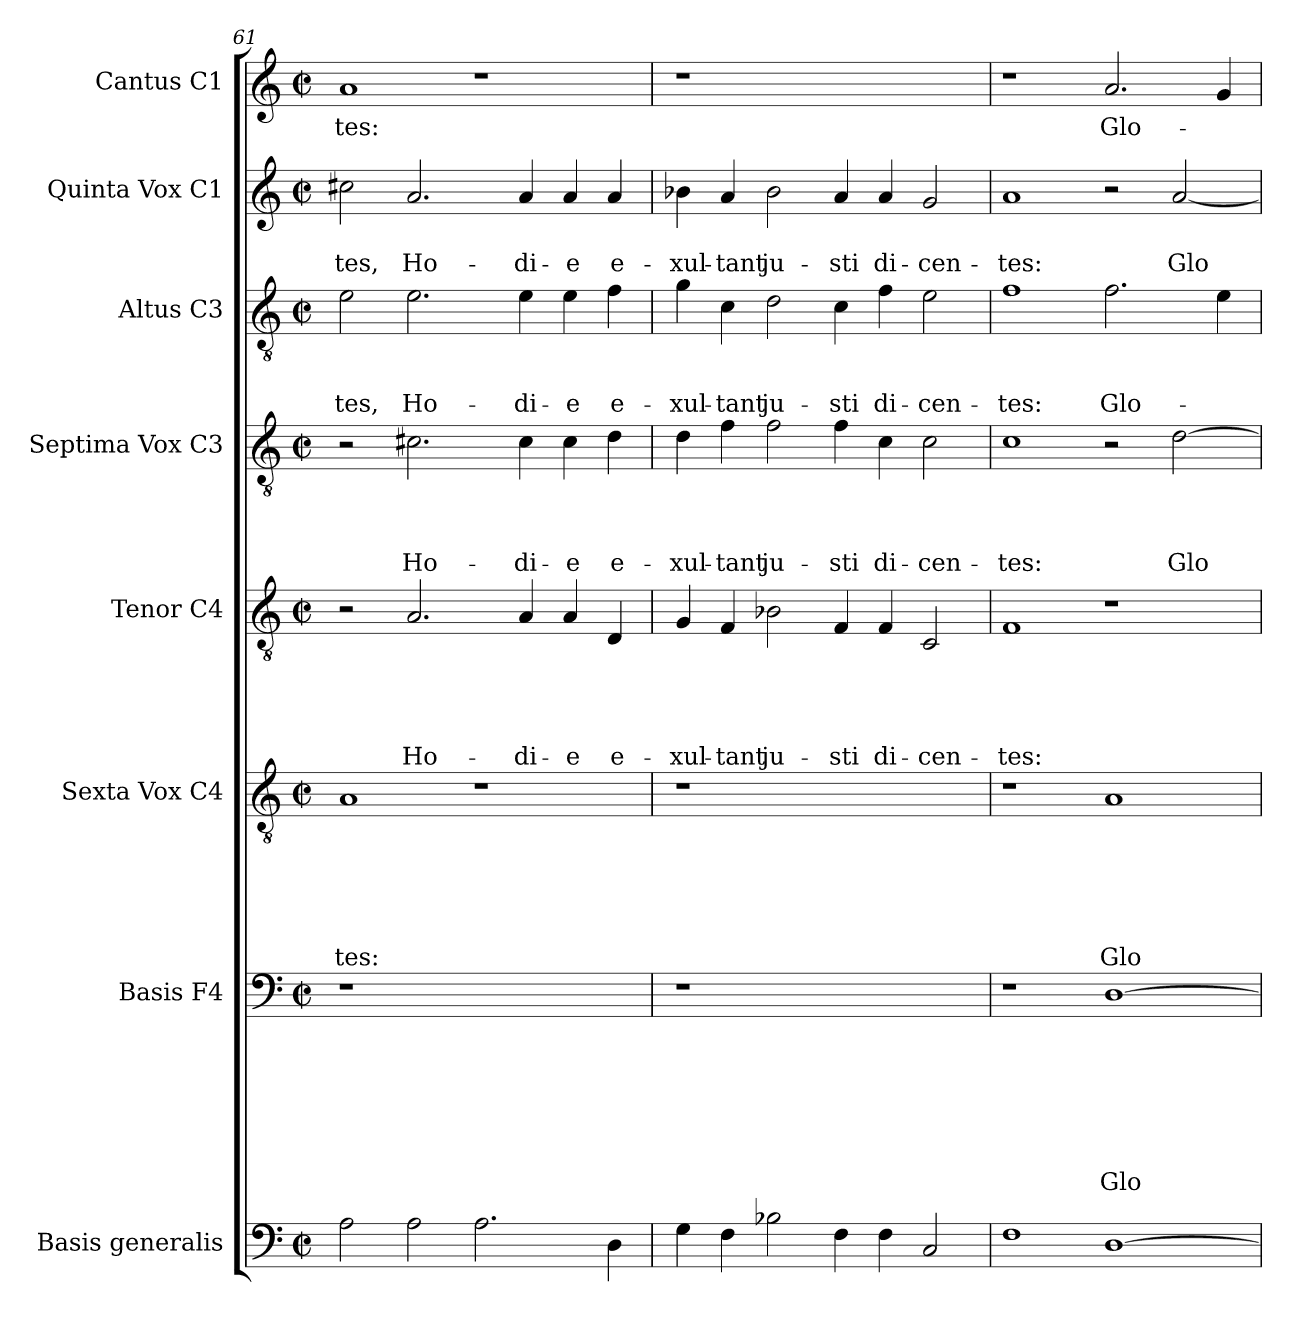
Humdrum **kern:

**kern	**kern	**text	**text	**text	**text	**text	**text	**text	**kern	**text	**text	**text	**text	**text	**text	**kern	**text	**text	**text	**text	**text	**kern	**text	**text	**text	**text	**kern	**text	**text	**text	**kern	**text	**text	**kern	**text
*part8	*part7	*part7	*part7	*part7	*part7	*part7	*part7	*part7	*part6	*part6	*part6	*part6	*part6	*part6	*part6	*part5	*part5	*part5	*part5	*part5	*part5	*part4	*part4	*part4	*part4	*part4	*part3	*part3	*part3	*part3	*part2	*part2	*part2	*part1	*part1
*staff8	*staff7	*staff7	*staff7	*staff7	*staff7	*staff7	*staff7	*staff7	*staff6	*staff6	*staff6	*staff6	*staff6	*staff6	*staff6	*staff5	*staff5	*staff5	*staff5	*staff5	*staff5	*staff4	*staff4	*staff4	*staff4	*staff4	*staff3	*staff3	*staff3	*staff3	*staff2	*staff2	*staff2	*staff1	*staff1
*I"Basis generalis	*I"Basis F4	*	*	*	*	*	*	*	*I"Sexta Vox C4	*	*	*	*	*	*	*I"Tenor C4	*	*	*	*	*	*I"Septima Vox C3	*	*	*	*	*I"Altus C3	*	*	*	*I"Quinta Vox C1	*	*	*I"Cantus C1	*
*	*I'B	*	*	*	*	*	*	*	*	*	*	*	*	*	*	*I'T	*	*	*	*	*	*	*	*	*	*	*I'A	*	*	*	*	*	*	*I'C	*
*clefF4	*clefF4	*	*	*	*	*	*	*	*clefGv2	*	*	*	*	*	*	*clefGv2	*	*	*	*	*	*clefGv2	*	*	*	*	*clefGv2	*	*	*	*clefG2	*	*	*clefG2	*
*k[]	*k[]	*	*	*	*	*	*	*	*k[]	*	*	*	*	*	*	*k[]	*	*	*	*	*	*k[]	*	*	*	*	*k[]	*	*	*	*k[]	*	*	*k[]	*
*C:	*C:	*	*	*	*	*	*	*	*C:	*	*	*	*	*	*	*C:	*	*	*	*	*	*C:	*	*	*	*	*C:	*	*	*	*C:	*	*	*C:	*
*M2/2	*M2/2	*	*	*	*	*	*	*	*M2/2	*	*	*	*	*	*	*M2/2	*	*	*	*	*	*M2/2	*	*	*	*	*M2/2	*	*	*	*M2/2	*	*	*M2/2	*
*met(c|)	*met(c|)	*	*	*	*	*	*	*	*met(c|)	*	*	*	*	*	*	*met(c|)	*	*	*	*	*	*met(c|)	*	*	*	*	*met(c|)	*	*	*	*met(c|)	*	*	*met(c|)	*
=61	=61	=61	=61	=61	=61	=61	=61	=61	=61	=61	=61	=61	=61	=61	=61	=61	=61	=61	=61	=61	=61	=61	=61	=61	=61	=61	=61	=61	=61	=61	=61	=61	=61	=61	=61
!	!	!	!	!	!	!	!	!	!	!	!	!	!	!	!LO:LY:b	!	!	!	!	!	!	!	!	!	!	!	!	!	!	!LO:LY:b	!	!	!LO:LY:b	!	!LO:LY:b
2A\	1r	.	.	.	.	.	.	.	1A	.	.	.	.	.	-tes:	2r	.	.	.	.	.	2r	.	.	.	.	2e\	.	.	-tes,	2cc#X\	.	-tes,	1a	-tes:
!	!	!	!	!	!	!	!	!	!	!	!	!	!	!	!	!	!	!	!	!	!LO:LY:b	!	!	!	!	!LO:LY:b	!	!	!	!LO:LY:b	!	!	!LO:LY:b	!	!
2A\	.	.	.	.	.	.	.	.	.	.	.	.	.	.	.	2.A/	.	.	.	.	Ho-	2.c#X\	.	.	.	Ho-	2.e\	.	.	Ho-	2.a/	.	Ho-	.	.
2.A\	1ryy	.	.	.	.	.	.	.	1r	.	.	.	.	.	.	.	.	.	.	.	.	.	.	.	.	.	.	.	.	.	.	.	.	1r	.
!	!	!	!	!	!	!	!	!	!	!	!	!	!	!	!	!	!	!	!	!	!LO:LY:b	!	!	!	!	!LO:LY:b	!	!	!	!LO:LY:b	!	!	!LO:LY:b	!	!
.	.	.	.	.	.	.	.	.	.	.	.	.	.	.	.	4A/	.	.	.	.	-di-	4c#\	.	.	.	-di-	4e\	.	.	-di-	4a/	.	-di-	.	.
!	!	!	!	!	!	!	!	!	!	!	!	!	!	!	!	!	!	!	!	!	!LO:LY:b	!	!	!	!	!LO:LY:b	!	!	!	!LO:LY:b	!	!	!LO:LY:b	!	!
.	.	.	.	.	.	.	.	.	.	.	.	.	.	.	.	4A/	.	.	.	.	-e	4c#\	.	.	.	-e	4e\	.	.	-e	4a/	.	-e	.	.
!	!	!	!	!	!	!	!	!	!	!	!	!	!	!	!	!	!	!	!	!	!LO:LY:b	!	!	!	!	!LO:LY:b	!	!	!	!LO:LY:b	!	!	!LO:LY:b	!	!
4D\	.	.	.	.	.	.	.	.	.	.	.	.	.	.	.	4D/	.	.	.	.	e-	4d\	.	.	.	e-	4f\	.	.	e-	4a/	.	e-	.	.
=62	=62	=62	=62	=62	=62	=62	=62	=62	=62	=62	=62	=62	=62	=62	=62	=62	=62	=62	=62	=62	=62	=62	=62	=62	=62	=62	=62	=62	=62	=62	=62	=62	=62	=62	=62
!	!	!	!	!	!	!	!	!	!	!	!	!	!	!	!	!	!	!	!	!	!LO:LY:b	!	!	!	!	!LO:LY:b	!	!	!	!LO:LY:b	!	!	!LO:LY:b	!	!
4G\	1r	.	.	.	.	.	.	.	1r	.	.	.	.	.	.	4G/	.	.	.	.	-xul-	4d\	.	.	.	-xul-	4g\	.	.	-xul-	4b-X\	.	-xul-	1r	.
!	!	!	!	!	!	!	!	!	!	!	!	!	!	!	!	!	!	!	!	!	!LO:LY:b	!	!	!	!	!LO:LY:b	!	!	!	!LO:LY:b	!	!	!LO:LY:b	!	!
4F\	.	.	.	.	.	.	.	.	.	.	.	.	.	.	.	4F/	.	.	.	.	-tant	4f\	.	.	.	-tant	4c\	.	.	-tant	4a/	.	-tant	.	.
!	!	!	!	!	!	!	!	!	!	!	!	!	!	!	!	!	!	!	!	!	!LO:LY:b	!	!	!	!	!LO:LY:b	!	!	!	!LO:LY:b	!	!	!LO:LY:b	!	!
2B-X\	.	.	.	.	.	.	.	.	.	.	.	.	.	.	.	2B-X\	.	.	.	.	ju-	2f\	.	.	.	ju-	2d\	.	.	ju-	2b-\	.	ju-	.	.
!	!	!	!	!	!	!	!	!	!	!	!	!	!	!	!	!	!	!	!	!	!LO:LY:b	!	!	!	!	!LO:LY:b	!	!	!	!LO:LY:b	!	!	!LO:LY:b	!	!
4F\	1ryy	.	.	.	.	.	.	.	1ryy	.	.	.	.	.	.	4F/	.	.	.	.	-sti	4f\	.	.	.	-sti	4c\	.	.	-sti	4a/	.	-sti	1ryy	.
!	!	!	!	!	!	!	!	!	!	!	!	!	!	!	!	!	!	!	!	!	!LO:LY:b	!	!	!	!	!LO:LY:b	!	!	!	!LO:LY:b	!	!	!LO:LY:b	!	!
4F\	.	.	.	.	.	.	.	.	.	.	.	.	.	.	.	4F/	.	.	.	.	di-	4c\	.	.	.	di-	4f\	.	.	di-	4a/	.	di-	.	.
!	!	!	!	!	!	!	!	!	!	!	!	!	!	!	!	!	!	!	!	!	!LO:LY:b	!	!	!	!	!LO:LY:b	!	!	!	!LO:LY:b	!	!	!LO:LY:b	!	!
2C/	.	.	.	.	.	.	.	.	.	.	.	.	.	.	.	2C/	.	.	.	.	-cen-	2c\	.	.	.	-cen-	2e\	.	.	-cen-	2g/	.	-cen-	.	.
!!LO:LB:g=z
=63	=63	=63	=63	=63	=63	=63	=63	=63	=63	=63	=63	=63	=63	=63	=63	=63	=63	=63	=63	=63	=63	=63	=63	=63	=63	=63	=63	=63	=63	=63	=63	=63	=63	=63	=63
!	!	!	!	!	!	!	!	!	!	!	!	!	!	!	!	!	!	!	!	!	!LO:LY:b	!	!	!	!	!LO:LY:b	!	!	!	!LO:LY:b	!	!	!LO:LY:b	!	!
1F	1r	.	.	.	.	.	.	.	1r	.	.	.	.	.	.	1F	.	.	.	.	-tes:	1c	.	.	.	-tes:	1f	.	.	-tes:	1a	.	-tes:	1r	.
!	!	!	!	!	!	!	!	!LO:LY:b	!	!	!	!	!	!	!LO:LY:b	!	!	!	!	!	!	!	!	!	!	!	!	!	!	!LO:LY:b	!	!	!	!	!LO:LY:b
[1D	[1D	.	.	.	.	.	.	Glo-	1A	.	.	.	.	.	Glo-	1r	.	.	.	.	.	2r	.	.	.	.	2.f\	.	.	Glo-	2r	.	.	2.a/	Glo-
!	!	!	!	!	!	!	!	!	!	!	!	!	!	!	!	!	!	!	!	!	!	!	!	!	!	!LO:LY:b	!	!	!	!	!	!	!LO:LY:b	!	!
.	.	.	.	.	.	.	.	.	.	.	.	.	.	.	.	.	.	.	.	.	.	[2d\	.	.	.	Glo-	.	.	.	.	[2a/	.	Glo-	.	.
.	.	.	.	.	.	.	.	.	.	.	.	.	.	.	.	.	.	.	.	.	.	.	.	.	.	.	4e\	.	.	.	.	.	.	4g/	.
=	=	=	=	=	=	=	=	=	=	=	=	=	=	=	=	=	=	=	=	=	=	=	=	=	=	=	=	=	=	=	=	=	=	=	=
*-	*-	*-	*-	*-	*-	*-	*-	*-	*-	*-	*-	*-	*-	*-	*-	*-	*-	*-	*-	*-	*-	*-	*-	*-	*-	*-	*-	*-	*-	*-	*-	*-	*-	*-	*-
